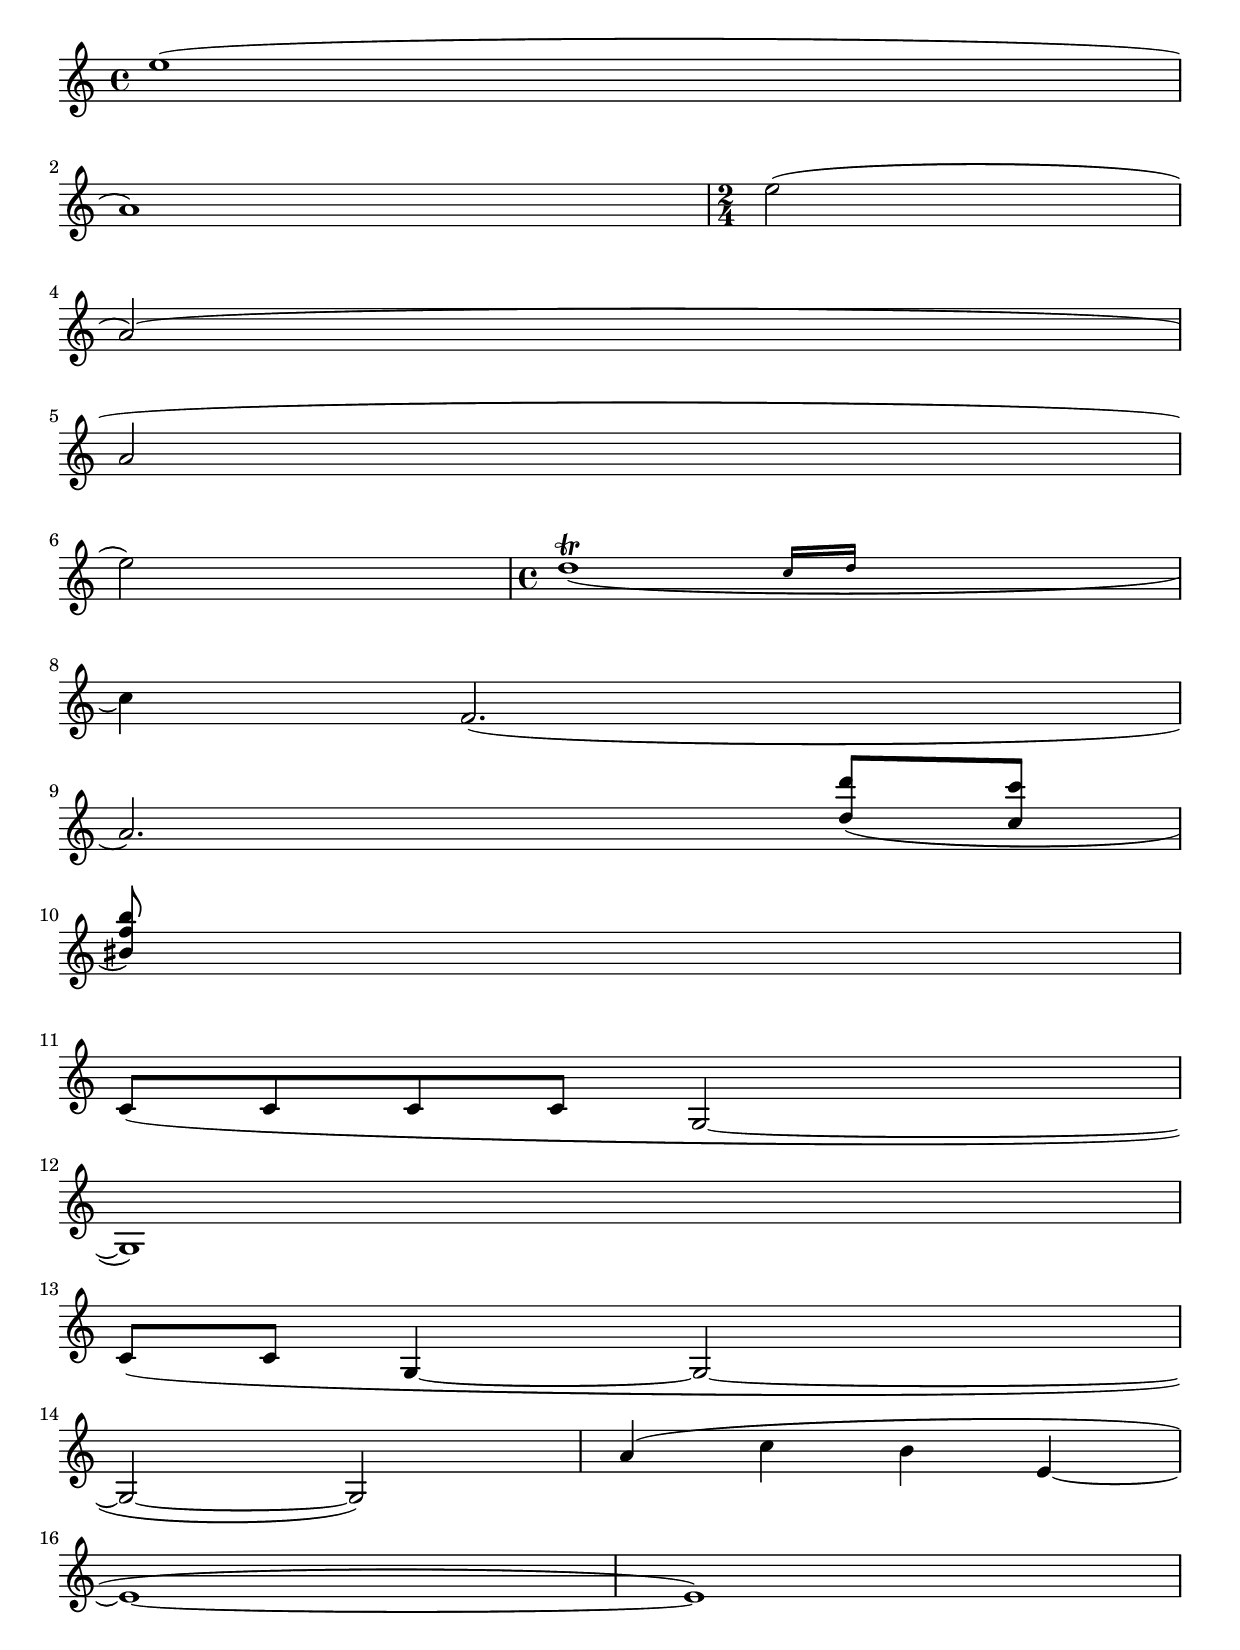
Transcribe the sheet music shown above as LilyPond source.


\version "2.6.0"

\header{
texidoc="
Across line breaks, slurs behave nicely.  On the left, they extend to
just after the preferatory matter, and on the right to the end of the
staff.  A slur should follow the same vertical direction it would have
in unbroken state.
"
}

\layout {
    raggedright = ##t 
    indent=0.
}

\relative c''{
    e1( \break a,)
    \time 2/4
    e'2( \break a,)(\break
    a2\break
    e'2)
    \time 4/4
    << d1_(\trill
       { s2 \grace {
	   c16[ d] 
       } }
     >>
    \break 
    c4) f='2.(\break
    a2.)
    \stemUp
    <d='' d'>8( <c c'> \break
    <bis f' b>) s2..\break
    \stemNeutral

    \new Voice \relative  {
	c'8[( c c c] g2 ~ | \break
	g1) | \break
	\slurDown c8[( c] g4 ~ g2 ~ | \break
	g2 ~ g2)
    }
    \relative c'' {
	a4( c b4 e, ~ | \break
	e1 ~ | e1)
    }
    
}

